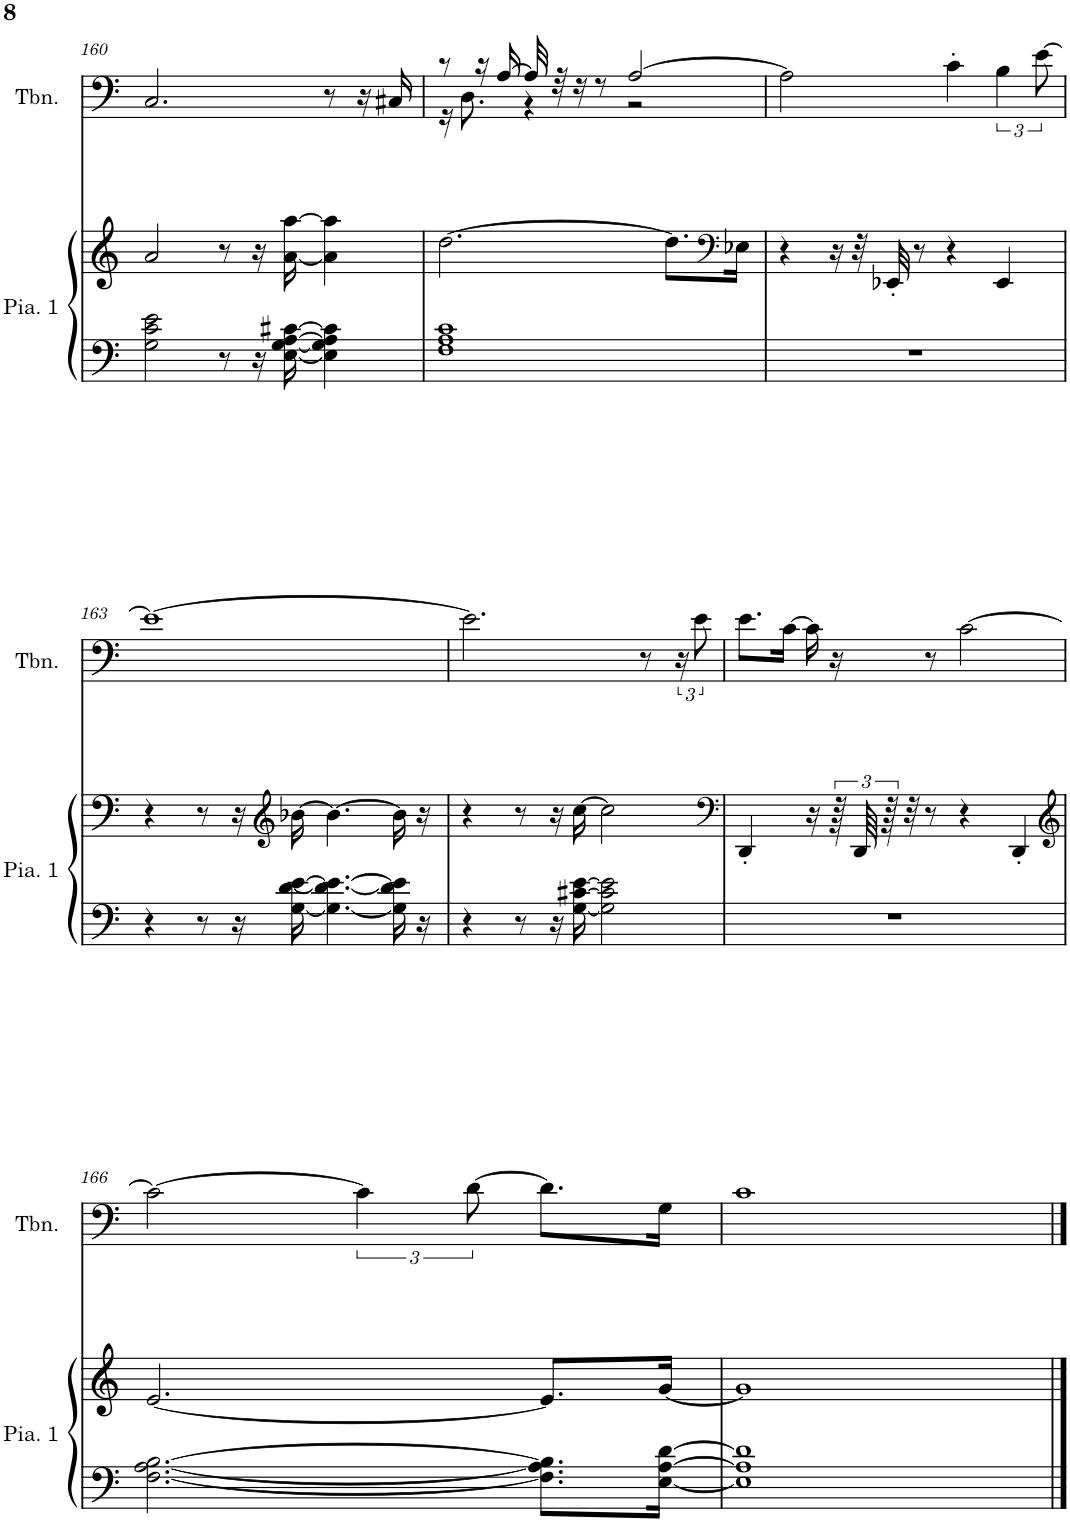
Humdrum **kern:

**kern	**kern	**kern
*part2	*part2	*part1
*staff3	*staff2	*staff1
*I"Piano 1	*	*I"Trombone
*I'Pia. 1	*	*I'Tbn.
!!LO:PB:g=z
*clefF4	*clefG2	*clefF4
*k[]	*k[]	*k[]
*M4/4	*M4/4	*M4/4
=160	=160	=160
2G\ 2c\ 2e\	2a/	2.C/
8r	8r	.
16r	16r	.
[16E\ [16G\ [16A\ [16c#X\	[16a\ [16aa\	.
4E\] 4G\] 4A\] 4c#\]	4a\] 4aa\]	8r
.	.	16r
.	.	16C#X/
=161	=161	=161
*	*	*^
1F 1A 1c	[2.dd\	8r	16r
.	.	.	8.D\
.	.	16r	.
.	.	[16A/	.
.	.	32A/]	4r
.	.	32r	.
.	.	16r	.
.	.	8r	.
.	.	[2A/	2r
.	8.dd\L]	.	.
*	*clefF4	*	*
.	16E-X\Jk	.	.
*	*	*v	*v
=162	=162	=162
1r	4r	2A\]
.	16r	.
.	32r	.
.	32EE-X'/	.
.	8r	.
.	4r	4c'\
.	4EE-/	6B\
.	.	[12e\
!!LO:LB:g=z
=163	=163	=163
4r	4r	1e_
8r	8r	.
16r	16r	.
*	*clefG2	*
[16G\ [16d\ [16e\	[16b-X\	.
4.G\_ 4.d\_ 4.e\_	4.b-\_	.
16G\] 16d\] 16e\]	16b-\]	.
16r	16r	.
=164	=164	=164
4r	4r	2.e\]
8r	8r	.
16r	16r	.
[16G\ [16c#X\ [16e\	[16cc\	.
2G\] 2c#\] 2e\]	2cc\]	.
.	.	8r
.	.	24r
.	.	12e\
=165	=165	=165
*	*clefF4	*
1r	4DD'/	8.e\L
.	.	[16c\Jk
.	16r	16c\]
.	96r	16r
.	96DD/	.
.	96r	.
.	32r	.
.	8r	8r
.	4r	[2c\
.	4DD'/	.
!!LO:LB:g=z
=166	=166	=166
*	*clefG2	*
[2.F\ [2.A\ [2.B\	[2.e/	2c\_
.	.	6c\]
.	.	[12d\
8.F\] 8.A\] 8.B\]L	8.e/L]	8.d\L]
[16E\ [16A\ [16d\Jk	[16g/Jk	16G\Jk
=167	=167	=167
1E] 1A] 1d]	1g]	1c
==	==	==
*-	*-	*-
